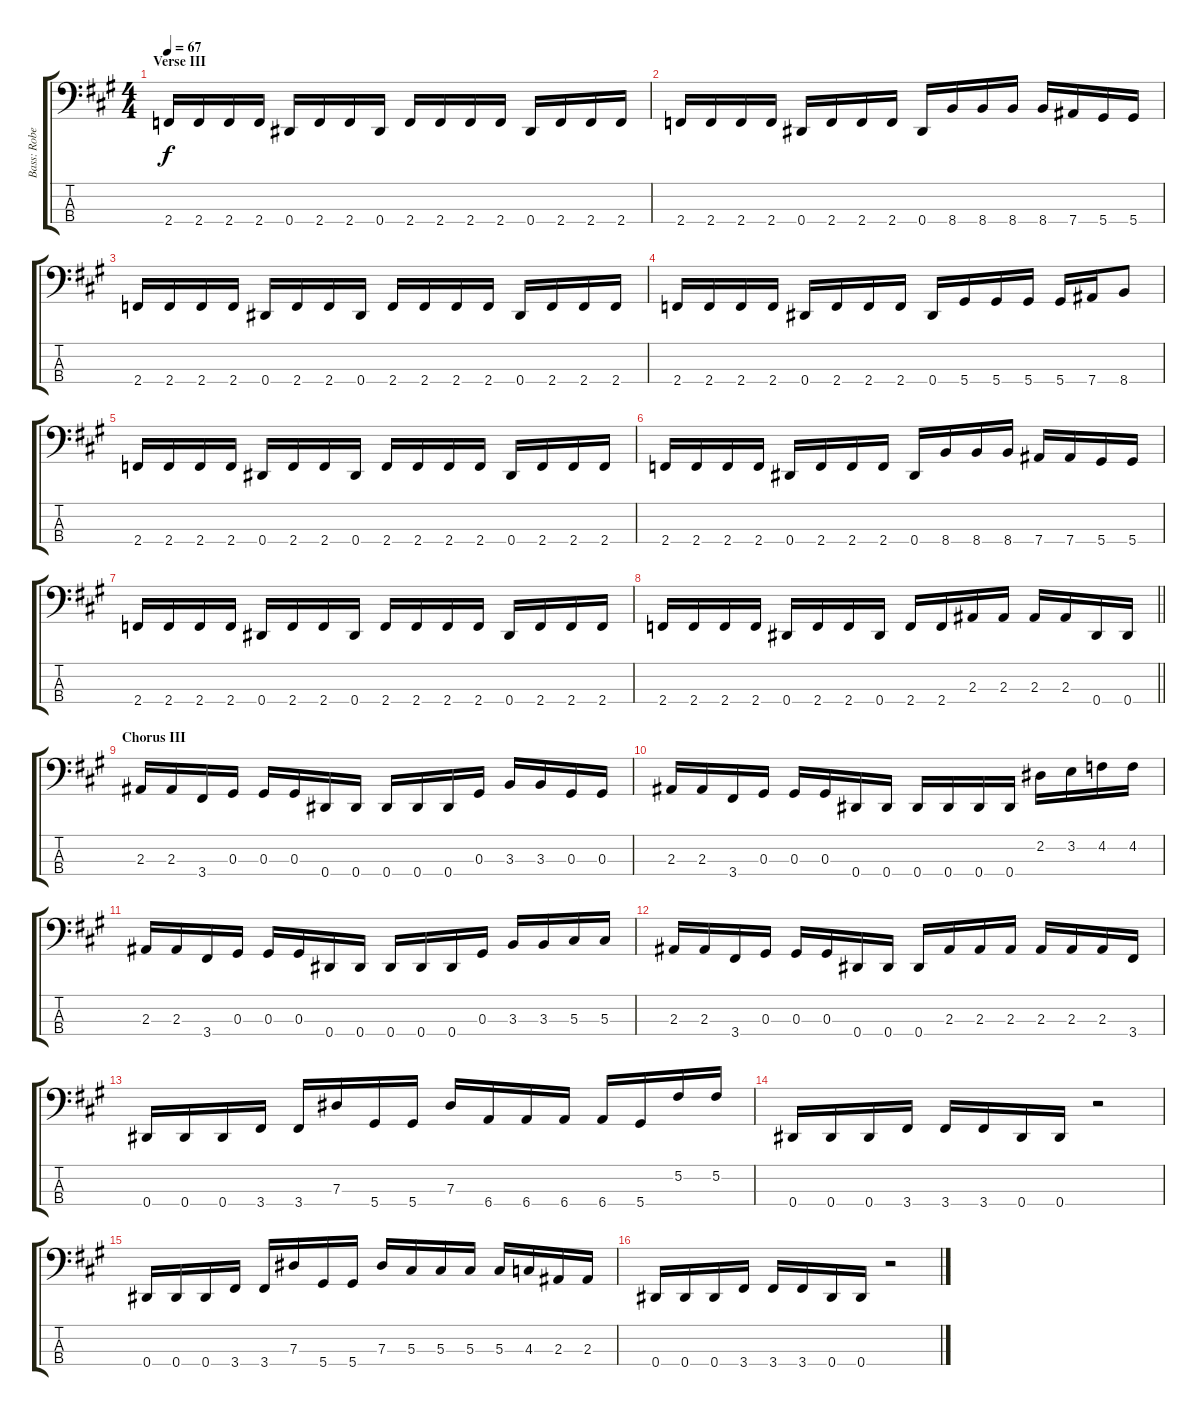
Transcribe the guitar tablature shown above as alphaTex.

\track ("Bass: Robert" "Bass: Robe") {instrument electricbassfinger}
\staff {score tabs}
\tuning (Gb2 Db2 Ab1 Eb1) {hide}
\ts (4 4)
\section ("" "Verse III")
\tempo 67
\clef f4
\ks a
2.4.16{dy f} 2.4.16 2.4.16 2.4.16 0.4.16 2.4.16 2.4.16 0.4.16 2.4.16 2.4.16 2.4.16 2.4.16 0.4.16 2.4.16 2.4.16 2.4.16 |
2.4.16 2.4.16 2.4.16 2.4.16 0.4.16 2.4.16 2.4.16 2.4.16 0.4.16 8.4.16 8.4.16 8.4.16 8.4.16 7.4.16 5.4.16 5.4.16 |
2.4.16 2.4.16 2.4.16 2.4.16 0.4.16 2.4.16 2.4.16 0.4.16 2.4.16 2.4.16 2.4.16 2.4.16 0.4.16 2.4.16 2.4.16 2.4.16 |
2.4.16 2.4.16 2.4.16 2.4.16 0.4.16 2.4.16 2.4.16 2.4.16 0.4.16 5.4.16 5.4.16 5.4.16 5.4.16 7.4.16 8.4.8 |
2.4.16 2.4.16 2.4.16 2.4.16 0.4.16 2.4.16 2.4.16 0.4.16 2.4.16 2.4.16 2.4.16 2.4.16 0.4.16 2.4.16 2.4.16 2.4.16 |
2.4.16 2.4.16 2.4.16 2.4.16 0.4.16 2.4.16 2.4.16 2.4.16 0.4.16 8.4.16 8.4.16 8.4.16 7.4.16 7.4.16 5.4.16 5.4.16 |
2.4.16 2.4.16 2.4.16 2.4.16 0.4.16 2.4.16 2.4.16 0.4.16 2.4.16 2.4.16 2.4.16 2.4.16 0.4.16 2.4.16 2.4.16 2.4.16 |
\barLineRight lightlight
2.4.16 2.4.16 2.4.16 2.4.16 0.4.16 2.4.16 2.4.16 0.4.16 2.4.16 2.4.16 2.3.16 2.3.16 2.3.16 2.3.16 0.4.16 0.4.16 |
\section ("" "Chorus III")
2.3.16 2.3.16 3.4.16 0.3.16 0.3.16 0.3.16 0.4.16 0.4.16 0.4.16 0.4.16 0.4.16 0.3.16 3.3.16 3.3.16 0.3.16 0.3.16 |
2.3.16 2.3.16 3.4.16 0.3.16 0.3.16 0.3.16 0.4.16 0.4.16 0.4.16 0.4.16 0.4.16 0.4.16 2.2.16 3.2.16 4.2.16 4.2.16 |
2.3.16 2.3.16 3.4.16 0.3.16 0.3.16 0.3.16 0.4.16 0.4.16 0.4.16 0.4.16 0.4.16 0.3.16 3.3.16 3.3.16 5.3.16 5.3.16 |
2.3.16 2.3.16 3.4.16 0.3.16 0.3.16 0.3.16 0.4.16 0.4.16 0.4.16 2.3.16 2.3.16 2.3.16 2.3.16 2.3.16 2.3.16 3.4.16 |
0.4.16 0.4.16 0.4.16 3.4.16 3.4.16 7.3.16 5.4.16 5.4.16 7.3.16 6.4.16 6.4.16 6.4.16 6.4.16 5.4.16 5.2.16 5.2.16 |
0.4.16 0.4.16 0.4.16 3.4.16 3.4.16 3.4.16 0.4.16 0.4.16 r.2 |
0.4.16 0.4.16 0.4.16 3.4.16 3.4.16 7.3.16 5.4.16 5.4.16 7.3.16 5.3.16 5.3.16 5.3.16 5.3.16 4.3.16 2.3.16 2.3.16 |
0.4.16 0.4.16 0.4.16 3.4.16 3.4.16 3.4.16 0.4.16 0.4.16 r.2
